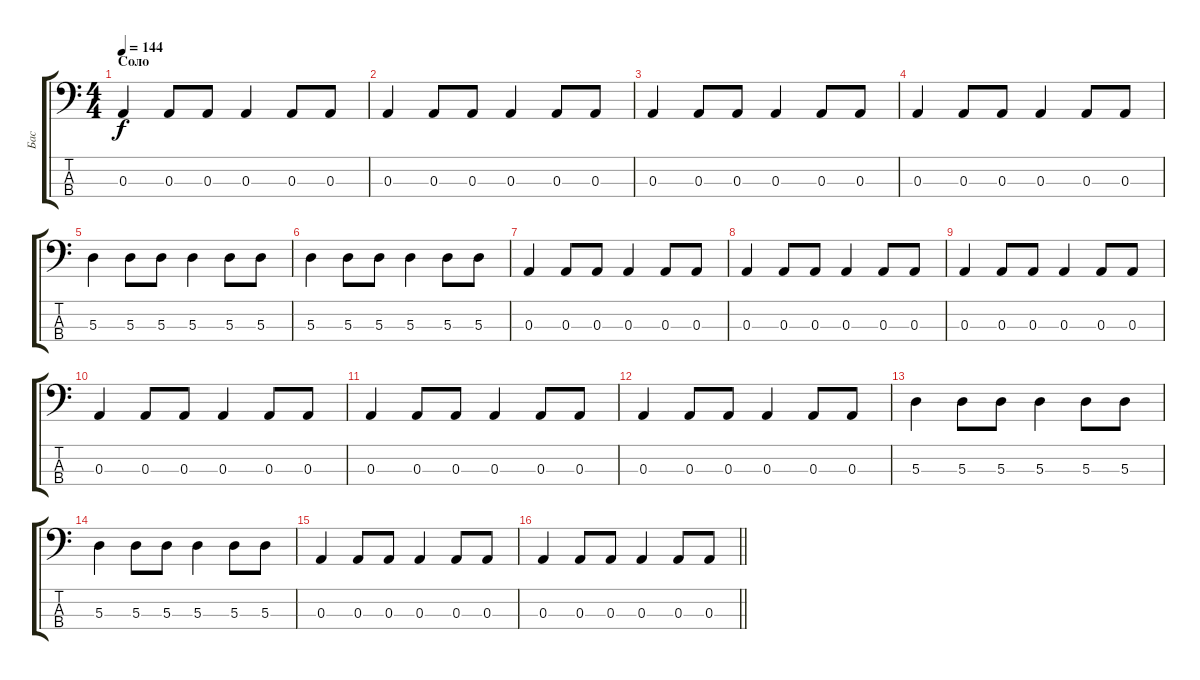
\track ("Бас" "Бас") {instrument electricbassfinger}
\staff {score tabs}
\tuning (G2 D2 A1 E1) {hide}
\ts (4 4)
\section ("" "Соло")
\tempo 144
\clef f4
\ks c
0.3.4{dy f} 0.3.8 0.3.8 0.3.4 0.3.8 0.3.8 |
0.3.4 0.3.8 0.3.8 0.3.4 0.3.8 0.3.8 |
0.3.4 0.3.8 0.3.8 0.3.4 0.3.8 0.3.8 |
0.3.4 0.3.8 0.3.8 0.3.4 0.3.8 0.3.8 |
5.3.4 5.3.8 5.3.8 5.3.4 5.3.8 5.3.8 |
5.3.4 5.3.8 5.3.8 5.3.4 5.3.8 5.3.8 |
0.3.4 0.3.8 0.3.8 0.3.4 0.3.8 0.3.8 |
0.3.4 0.3.8 0.3.8 0.3.4 0.3.8 0.3.8 |
0.3.4 0.3.8 0.3.8 0.3.4 0.3.8 0.3.8 |
0.3.4 0.3.8 0.3.8 0.3.4 0.3.8 0.3.8 |
0.3.4 0.3.8 0.3.8 0.3.4 0.3.8 0.3.8 |
0.3.4 0.3.8 0.3.8 0.3.4 0.3.8 0.3.8 |
5.3.4 5.3.8 5.3.8 5.3.4 5.3.8 5.3.8 |
5.3.4 5.3.8 5.3.8 5.3.4 5.3.8 5.3.8 |
0.3.4 0.3.8 0.3.8 0.3.4 0.3.8 0.3.8 |
\barLineRight lightlight
0.3.4 0.3.8 0.3.8 0.3.4 0.3.8 0.3.8
